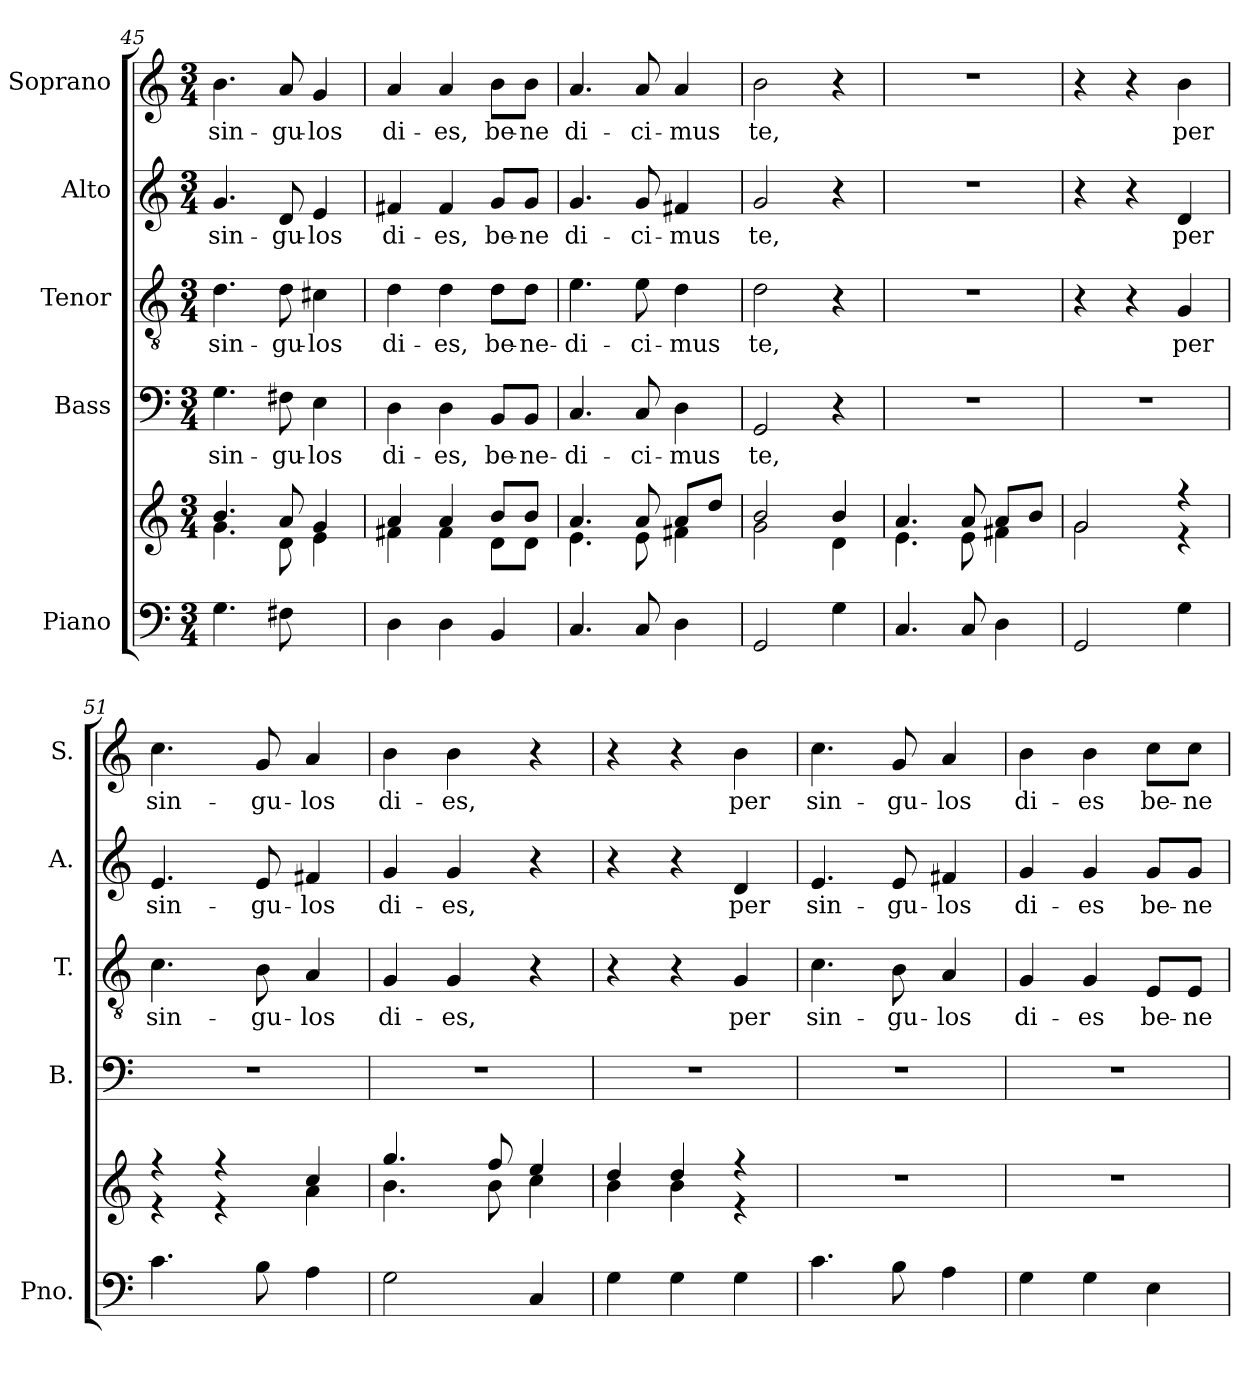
**kern	**kern	**kern	**text	**kern	**text	**kern	**text	**kern	**text
*part5	*part5	*part4	*part4	*part3	*part3	*part2	*part2	*part1	*part1
*staff6	*staff5	*staff4	*staff4	*staff3	*staff3	*staff2	*staff2	*staff1	*staff1
*I"Piano	*	*I"Bass	*	*I"Tenor	*	*I"Alto	*	*I"Soprano	*
*I'Pno.	*	*I'B.	*	*I'T.	*	*I'A.	*	*I'S.	*
*clefF4	*clefG2	*clefF4	*	*clefGv2	*	*clefG2	*	*clefG2	*
*k[]	*k[]	*k[]	*	*k[]	*	*k[]	*	*k[]	*
*M3/4	*M3/4	*M3/4	*	*M3/4	*	*M3/4	*	*M3/4	*
=45	=45	=45	=45	=45	=45	=45	=45	=45	=45
*	*^	*	*	*	*	*	*	*	*
!	!	!	!	!LO:LY:b	!	!LO:LY:b	!	!LO:LY:b	!	!LO:LY:b
4.G\	4.b/	4.g\	4.G\	sin-	4.d\	sin-	4.g/	sin-	4.b\	sin-
!	!	!	!	!LO:LY:b	!	!LO:LY:b	!	!LO:LY:b	!	!LO:LY:b
8F#X\	8a/	8d\	8F#X\	gu-	8d\	gu-	8d/	gu-	8a/	gu-
!	!	!	!	!LO:LY:b	!	!LO:LY:b	!	!LO:LY:b	!	!LO:LY:b
4ryy	4g/	4e\	4E\	los	4c#X\	los	4e/	los	4g/	los
=46	=46	=46	=46	=46	=46	=46	=46	=46	=46	=46
!	!	!	!	!LO:LY:b	!	!LO:LY:b	!	!LO:LY:b	!	!LO:LY:b
4D\	4a/	4f#X\	4D\	di-	4d\	di-	4f#X/	di-	4a/	di-
!	!	!	!	!LO:LY:b	!	!LO:LY:b	!	!LO:LY:b	!	!LO:LY:b
4D\	4a/	4f#\	4D\	es,	4d\	es,	4f#/	es,	4a/	es,
!	!	!	!	!LO:LY:b	!	!LO:LY:b	!	!LO:LY:b	!	!LO:LY:b
4BB/	8b/L	8d\L	8BB/L	be-	8d\L	be-	8g/L	be-	8b\L	be-
!	!	!	!	!LO:LY:b	!	!LO:LY:b	!	!LO:LY:b	!	!LO:LY:b
.	8b/J	8d\J	8BB/J	ne-	8d\J	ne-	8g/J	ne	8b\J	ne
=47	=47	=47	=47	=47	=47	=47	=47	=47	=47	=47
!	!	!	!	!LO:LY:b	!	!LO:LY:b	!	!LO:LY:b	!	!LO:LY:b
4.C/	4.a/	4.e\	4.C/	di-	4.e\	di-	4.g/	di-	4.a/	di-
!	!	!	!	!LO:LY:b	!	!LO:LY:b	!	!LO:LY:b	!	!LO:LY:b
8C/	8a/	8e\	8C/	ci-	8e\	ci-	8g/	ci-	8a/	ci-
!	!	!	!	!LO:LY:b	!	!LO:LY:b	!	!LO:LY:b	!	!LO:LY:b
4D\	8a/L	4f#X\	4D\	mus	4d\	mus	4f#X/	mus	4a/	mus
.	8dd/J	.	.	.	.	.	.	.	.	.
=48	=48	=48	=48	=48	=48	=48	=48	=48	=48	=48
!	!	!	!	!LO:LY:b	!	!LO:LY:b	!	!LO:LY:b	!	!LO:LY:b
2GG/	2b/	2g\	2GG/	te,	2d\	te,	2g/	te,	2b\	te,
4G\	4b/	4d\	4r	.	4r	.	4r	.	4r	.
!!LO:PB:g=z
=49	=49	=49	=49	=49	=49	=49	=49	=49	=49	=49
4.C/	4.a/	4.e\	2.r	.	2.r	.	2.r	.	2.r	.
8C/	8a/	8e\	.	.	.	.	.	.	.	.
4D\	8a/L	4f#X\	.	.	.	.	.	.	.	.
.	8b/J	.	.	.	.	.	.	.	.	.
=50	=50	=50	=50	=50	=50	=50	=50	=50	=50	=50
2GG/	2g/	2g\	2.r	.	4r	.	4r	.	4r	.
.	.	.	.	.	4r	.	4r	.	4r	.
!	!	!	!	!	!	!LO:LY:b	!	!LO:LY:b	!	!LO:LY:b
4G\	4r	4r	.	.	4G/	per	4d/	per	4b\	per
=51	=51	=51	=51	=51	=51	=51	=51	=51	=51	=51
!	!	!	!	!	!	!LO:LY:b	!	!LO:LY:b	!	!LO:LY:b
4.c\	4r	4r	2.r	.	4.c\	sin-	4.e/	sin-	4.cc\	sin-
.	4r	4r	.	.	.	.	.	.	.	.
!	!	!	!	!	!	!LO:LY:b	!	!LO:LY:b	!	!LO:LY:b
8B\	.	.	.	.	8B\	gu-	8e/	gu-	8g/	gu-
!	!	!	!	!	!	!LO:LY:b	!	!LO:LY:b	!	!LO:LY:b
4A\	4cc/	4a\	.	.	4A/	los	4f#X/	los	4a/	los
=52	=52	=52	=52	=52	=52	=52	=52	=52	=52	=52
!	!	!	!	!	!	!LO:LY:b	!	!LO:LY:b	!	!LO:LY:b
2G\	4.gg/	4.b\	2.r	.	4G/	di-	4g/	di-	4b\	di-
!	!	!	!	!	!	!LO:LY:b	!	!LO:LY:b	!	!LO:LY:b
.	.	.	.	.	4G/	es,	4g/	es,	4b\	es,
.	8ff/	8b\	.	.	.	.	.	.	.	.
4C/	4ee/	4cc\	.	.	4r	.	4r	.	4r	.
=53	=53	=53	=53	=53	=53	=53	=53	=53	=53	=53
4G\	4dd/	4b\	2.r	.	4r	.	4r	.	4r	.
4G\	4dd/	4b\	.	.	4r	.	4r	.	4r	.
!	!	!	!	!	!	!LO:LY:b	!	!LO:LY:b	!	!LO:LY:b
4G\	4r	4r	.	.	4G/	per	4d/	per	4b\	per
=54	=54	=54	=54	=54	=54	=54	=54	=54	=54	=54
!	!	!	!	!	!	!LO:LY:b	!	!LO:LY:b	!	!LO:LY:b
*	*v	*v	*	*	*	*	*	*	*	*
4.c\	2.r	2.r	.	4.c\	sin-	4.e/	sin-	4.cc\	sin-
!	!	!	!	!	!LO:LY:b	!	!LO:LY:b	!	!LO:LY:b
8B\	.	.	.	8B\	gu-	8e/	gu-	8g/	gu-
!	!	!	!	!	!LO:LY:b	!	!LO:LY:b	!	!LO:LY:b
4A\	.	.	.	4A/	los	4f#X/	los	4a/	los
=55	=55	=55	=55	=55	=55	=55	=55	=55	=55
!	!	!	!	!	!LO:LY:b	!	!LO:LY:b	!	!LO:LY:b
4G\	2.r	2.r	.	4G/	di-	4g/	di-	4b\	di-
!	!	!	!	!	!LO:LY:b	!	!LO:LY:b	!	!LO:LY:b
4G\	.	.	.	4G/	es	4g/	es	4b\	es
!	!	!	!	!	!LO:LY:b	!	!LO:LY:b	!	!LO:LY:b
4E\	.	.	.	8E/L	be-	8g/L	be-	8cc\L	be-
!	!	!	!	!	!LO:LY:b	!	!LO:LY:b	!	!LO:LY:b
.	.	.	.	8E/J	ne-	8g/J	ne-	8cc\J	ne
=	=	=	=	=	=	=	=	=	=
*-	*-	*-	*-	*-	*-	*-	*-	*-	*-
